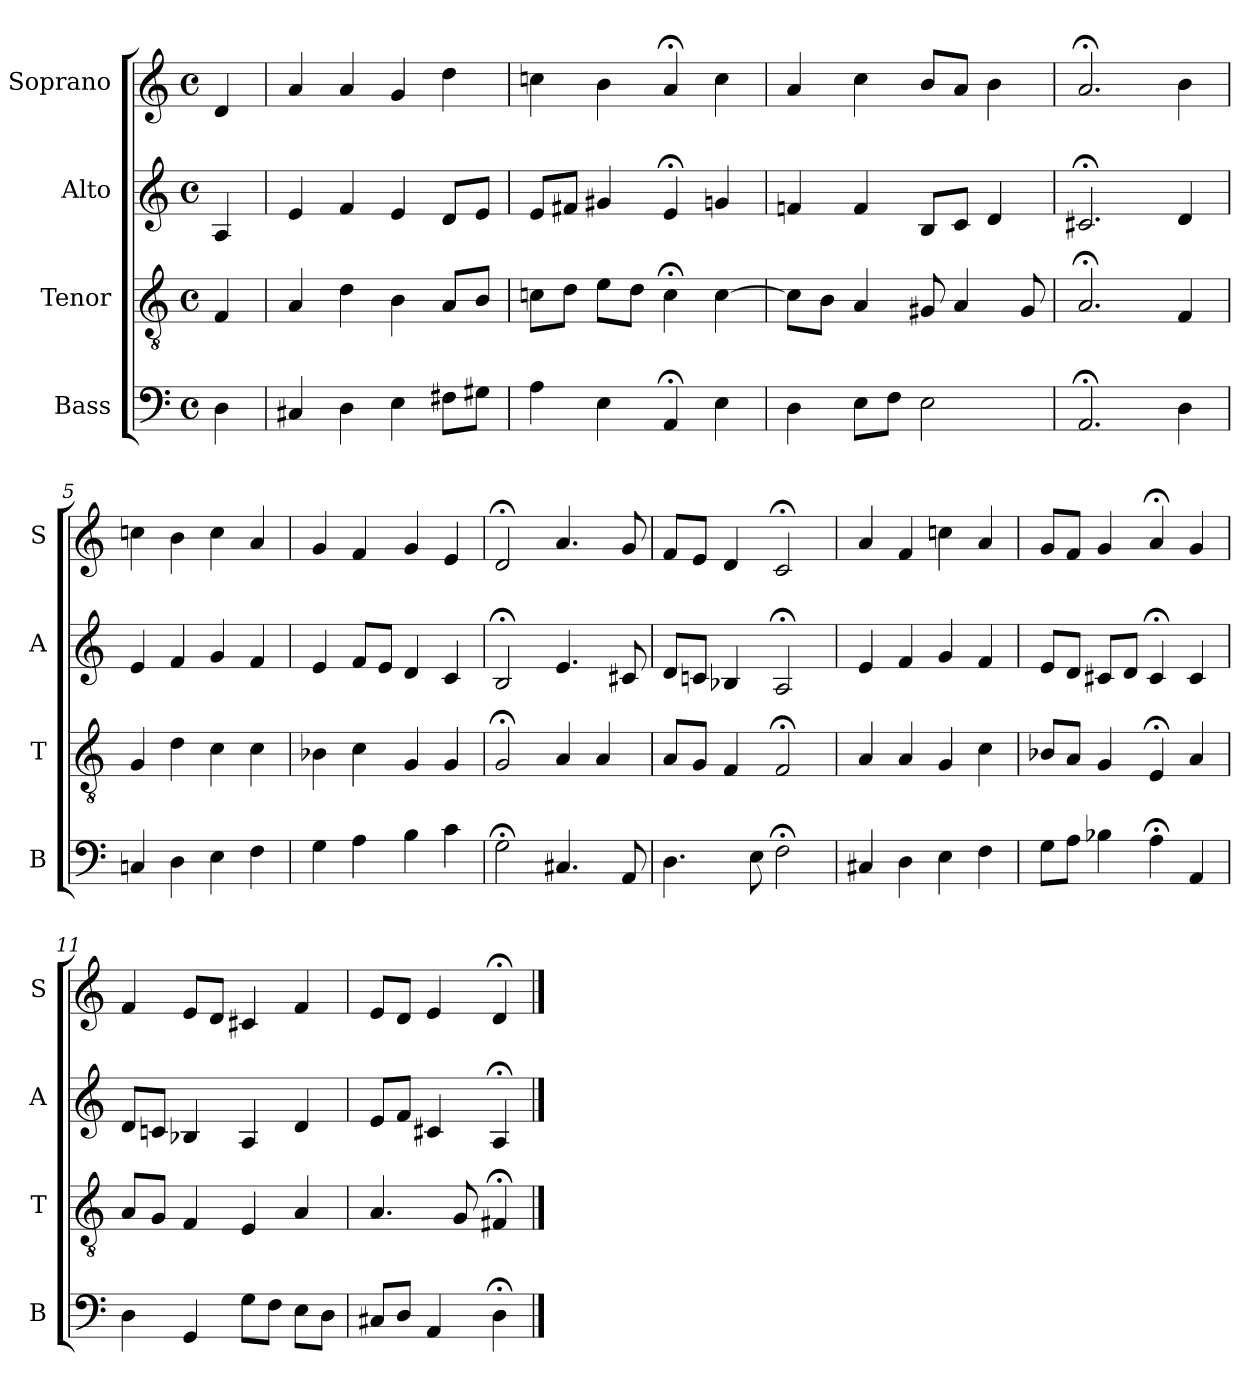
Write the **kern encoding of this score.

**kern	**kern	**kern	**kern
*part4	*part3	*part2	*part1
*staff4	*staff3	*staff2	*staff1
*I"Bass	*I"Tenor	*I"Alto	*I"Soprano
*I'B	*I'T	*I'A	*I'S
*clefF4	*clefGv2	*clefG2	*clefG2
*k[]	*k[]	*k[]	*k[]
*D:dor	*D:dor	*D:dor	*D:dor
*M4/4	*M4/4	*M4/4	*M4/4
*met(c)	*met(c)	*met(c)	*met(c)
*MM100	*MM100	*MM100	*MM100
=	=	=	=
4D	4F	4A	4d
=1	=1	=1	=1
4C#X	4A	4e	4a
4D	4d	4f	4a
4E	4B	4e	4g
8F#XL	8AL	8dL	4dd
8G#XJ	8BJ	8eJ	.
=2	=2	=2	=2
4A	8cnL	8eL	4ccn
.	8dJ	8f#XJ	.
4E	8eL	4g#X	4b
.	8dJ	.	.
4AA;<	4c;<	4e;<	4a;<
4E	[4c	4gn	4cc
=3	=3	=3	=3
4D	8cL]	4fn	4a
.	8BJ	.	.
8EL	4A	4f	4cc
8FJ	.	.	.
2E	8G#X	8BL	8bL
.	4A	8cJ	8aJ
.	.	4d	4b
.	8G#	.	.
=4	=4	=4	=4
2.AA;<	2.A;<	2.c#X;<	2.a;<
4D	4F	4d	4b
=5	=5	=5	=5
4Cn	4G	4e	4ccn
4D	4d	4f	4b
4E	4c	4g	4cc
4F	4c	4f	4a
=6	=6	=6	=6
4G	4B-X	4e	4g
4A	4c	8fL	4f
.	.	8eJ	.
4B	4G	4d	4g
4c	4G	4c	4e
=7	=7	=7	=7
2G;<	2G;<	2B;<	2d;<
4.C#X	4A	4.e	4.a
.	4A	.	.
8AA	.	8c#X	8g
=8	=8	=8	=8
4.D	8AL	8dL	8fL
.	8GJ	8cnJ	8eJ
.	4F	4B-X	4d
8E	.	.	.
2F;<	2F;<	2A;<	2c;<
=9	=9	=9	=9
4C#X	4A	4e	4a
4D	4A	4f	4f
4E	4G	4g	4ccn
4F	4c	4f	4a
=10	=10	=10	=10
8GL	8B-XL	8eL	8gL
8AJ	8AJ	8dJ	8fJ
4B-X	4G	8c#XL	4g
.	.	8dJ	.
4A;<	4E;<	4c#;<	4a;<
4AA	4A	4c#	4g
=11	=11	=11	=11
4D	8AL	8dL	4f
.	8GJ	8cnJ	.
4GG	4F	4B-X	8eL
.	.	.	8dJ
8GiL	4Ei	4Ai	4c#Xi
8FJ	.	.	.
8EL	4A	4d	4f
8DJ	.	.	.
=12	=12	=12	=12
8C#XL	4.A	8eL	8eL
8DJ	.	8fJ	8dJ
4AA	.	4c#X	4e
.	8G	.	.
4D;<	4F#X;<	4A;<	4d;<
==	==	==	==
*-	*-	*-	*-
